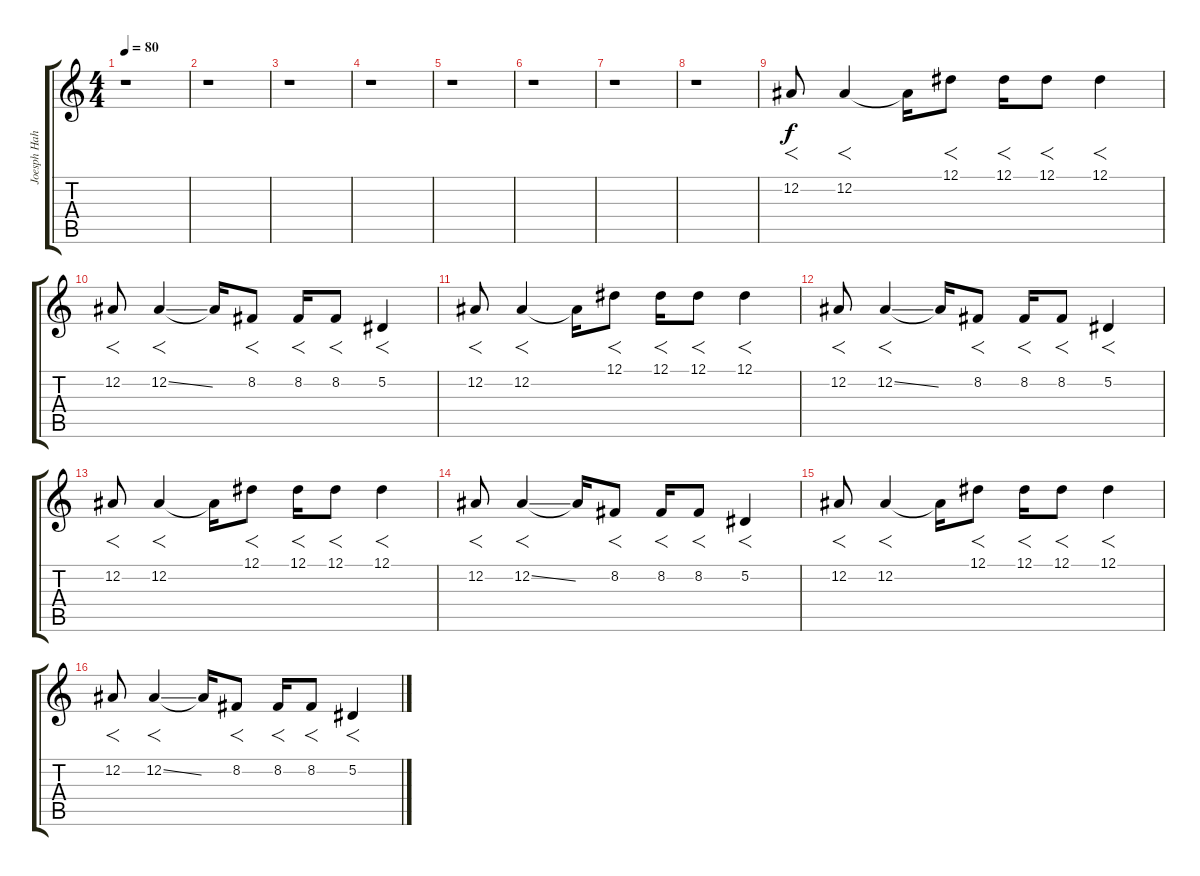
\track ("Joesph Hahn" "Joesph Hah") {instrument lead6voice}
\staff {score tabs}
\tuning (Eb4 Bb3 Gb3 Db3 Ab2 Db2) {hide}
\ts (4 4)
\tempo 80
\clef g2
\ks c
r.1{dy f} |
r.1 |
r.1 |
r.1 |
r.1 |
r.1 |
r.1 |
r.1 |
12.2.8{f} 12.2.4{f} 12.2{t}.16 12.1.8{f} 12.1.16{f} 12.1.8{f} 12.1.4{f} |
12.2.8{f} 12.2{ss}.4{f} 12.2{t}.16 8.2.8{f} 8.2.16{f} 8.2.8{f} 5.2.4{f} |
12.2.8{f} 12.2.4{f} 12.2{t}.16 12.1.8{f} 12.1.16{f} 12.1.8{f} 12.1.4{f} |
12.2.8{f} 12.2{ss}.4{f} 12.2{t}.16 8.2.8{f} 8.2.16{f} 8.2.8{f} 5.2.4{f} |
12.2.8{f} 12.2.4{f} 12.2{t}.16 12.1.8{f} 12.1.16{f} 12.1.8{f} 12.1.4{f} |
12.2.8{f} 12.2{ss}.4{f} 12.2{t}.16 8.2.8{f} 8.2.16{f} 8.2.8{f} 5.2.4{f} |
12.2.8{f} 12.2.4{f} 12.2{t}.16 12.1.8{f} 12.1.16{f} 12.1.8{f} 12.1.4{f} |
12.2.8{f} 12.2{ss}.4{f} 12.2{t}.16 8.2.8{f} 8.2.16{f} 8.2.8{f} 5.2.4{f}
